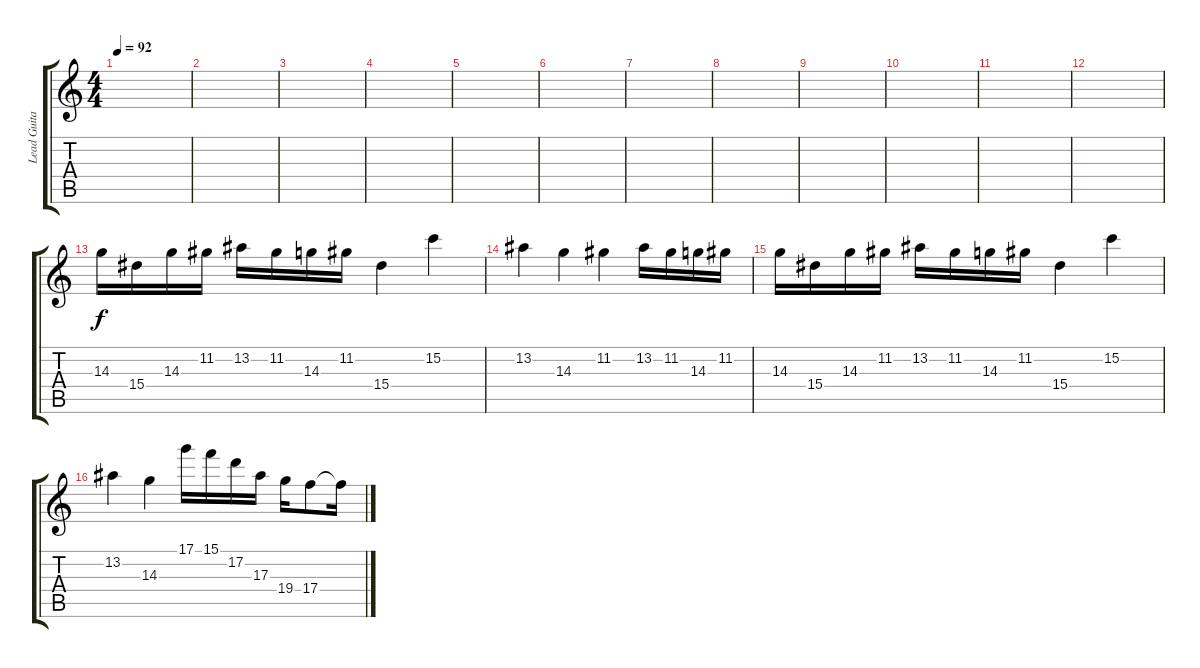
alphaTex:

\track ("Lead Guitar" "Lead Guita") {instrument distortionguitar}
\staff {score tabs}
\tuning (D4 A3 F3 C3 G2 C2) {hide}
\ts (4 4)
\tempo 92
\clef g2
\ks c
|
|
|
|
|
|
|
|
|
|
|
|
14.3.16 15.4.16 14.3.16 11.2.16 13.2.16 11.2.16 14.3.16 11.2.16 15.4.4 15.2.4 |
13.2.4 14.3.4 11.2.4 13.2.16 11.2.16 14.3.16 11.2.16 |
14.3.16 15.4.16 14.3.16 11.2.16 13.2.16 11.2.16 14.3.16 11.2.16 15.4.4 15.2.4 |
13.2.4 14.3.4 17.1.16 15.1.16 17.2.16 17.3.16 19.4.16 17.4.8 17.4{t}.16
